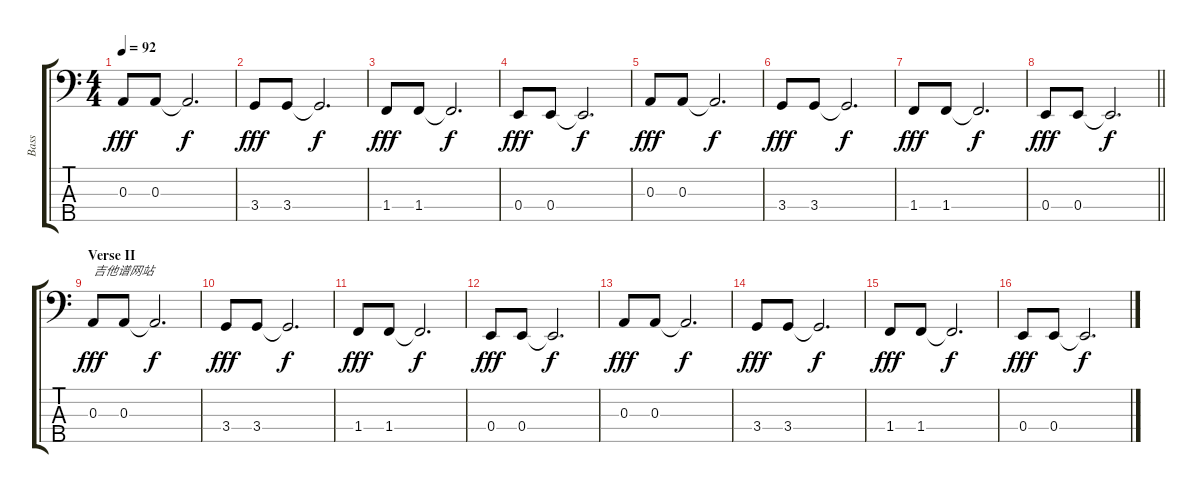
\track ("Bass" "Bass") {instrument electricbasspick}
\staff {score tabs}
\tuning (G2 D2 A1 E1 A0) {hide}
\ts (4 4)
\tempo 92
\clef f4
\ks c
0.3.8{dy fff} 0.3.8 0.3{t}.2{d dy f} |
3.4.8{dy fff} 3.4.8 3.4{t}.2{d dy f} |
1.4.8{dy fff} 1.4.8 1.4{t}.2{d dy f} |
0.4.8{dy fff} 0.4.8 0.4{t}.2{d dy f} |
0.3.8{dy fff} 0.3.8 0.3{t}.2{d dy f} |
3.4.8{dy fff} 3.4.8 3.4{t}.2{d dy f} |
1.4.8{dy fff} 1.4.8 1.4{t}.2{d dy f} |
\barLineRight lightlight
0.4.8{dy fff} 0.4.8 0.4{t}.2{d dy f} |
\section ("" "Verse II")
0.3.8{txt "吉他谱网站" dy fff} 0.3.8 0.3{t}.2{d dy f} |
3.4.8{dy fff} 3.4.8 3.4{t}.2{d dy f} |
1.4.8{dy fff} 1.4.8 1.4{t}.2{d dy f} |
0.4.8{dy fff} 0.4.8 0.4{t}.2{d dy f} |
0.3.8{dy fff} 0.3.8 0.3{t}.2{d dy f} |
3.4.8{dy fff} 3.4.8 3.4{t}.2{d dy f} |
1.4.8{dy fff} 1.4.8 1.4{t}.2{d dy f} |
0.4.8{dy fff} 0.4.8 0.4{t}.2{d dy f}
